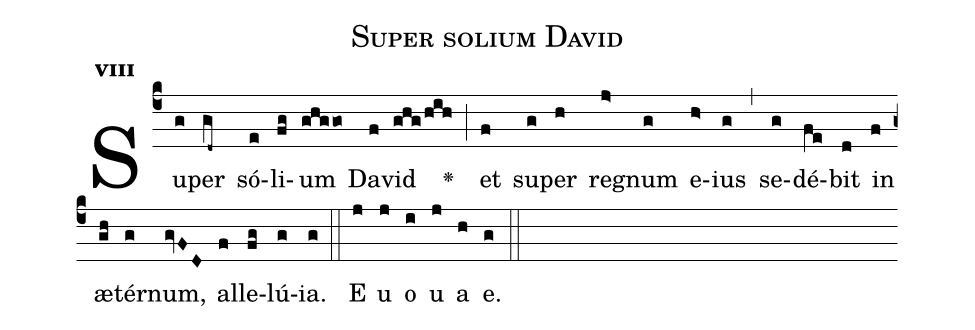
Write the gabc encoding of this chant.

name:Super solium David;
office-part:Antiphona;
mode:8;
%%
initial-style: 1;
name: Super solium David
book: Antiphonae & Responsoria/Tomus I, p. 31;
occasion: Hebdomada II Adventus Feria IV;
office-part: Laudes Ant E;
user-notes: ;
commentary: ;
annotation: 8g;
centering-scheme: english;
fontsize: 12;
font: OFLSortsMillGoudy;
height: 11;
width: 4.5;
%%
(c4)Su(g)per(gd~) só(e)li(fg)um(ghggo) Da(f)vid(ghg/hih) <v>\greheightstar</v>(;) et(f) su(g)per(h) re(j>)gnum(g) e(h>)ius(g) (,) se(g)dé(fe)bit(d) in(f) æ(gh)tér(g)num,(gvFD) al(f)le(fg)lú(g)ia.(g) (::)
E(j) u(j) o(i) u(j) a(h) e.(g) (::)
